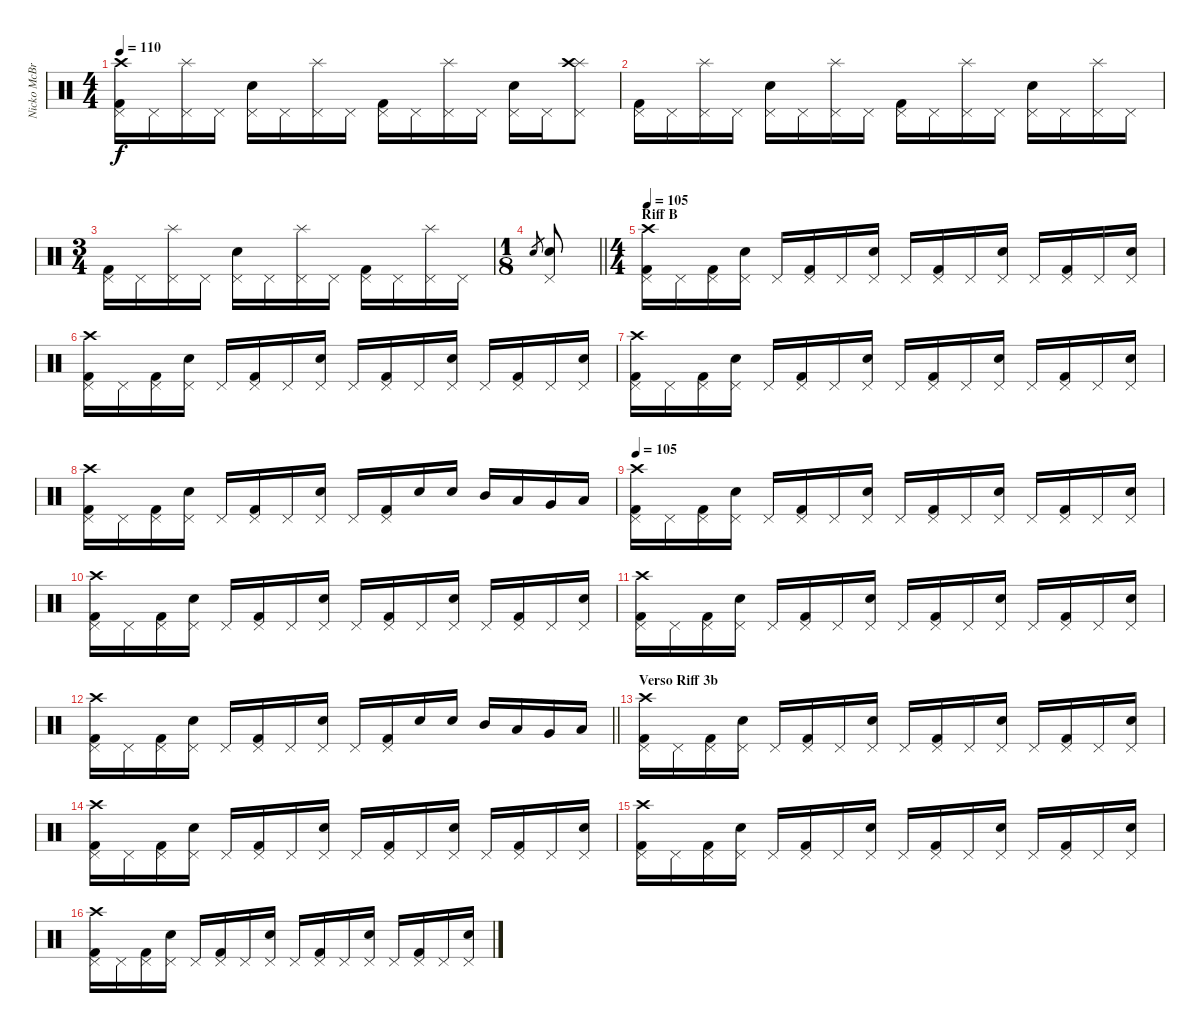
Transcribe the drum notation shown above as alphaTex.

\track ("Nicko McBrain" "Nicko McBr") {instrument percussion}
\staff {score}
\articulation defaults
\ts (4 4)
\tempo 110
\clef neutral
\ks c
("Kick (hit) 2" "Pedal Hi-Hat (hit)" "Crash high (hit)").16{dy f} "Pedal Hi-Hat (hit)".16 ("Pedal Hi-Hat (hit)" "Splash (hit)").16 "Pedal Hi-Hat (hit)".16 ("Snare (hit) 2" "Pedal Hi-Hat (hit)").16 "Pedal Hi-Hat (hit)".16 ("Pedal Hi-Hat (hit)" "Splash (hit)").16 "Pedal Hi-Hat (hit)".16 ("Kick (hit) 2" "Pedal Hi-Hat (hit)").16 "Pedal Hi-Hat (hit)".16 ("Pedal Hi-Hat (hit)" "Splash (hit)").16 "Pedal Hi-Hat (hit)".16 ("Snare (hit) 2" "Pedal Hi-Hat (hit)").16 "Pedal Hi-Hat (hit)".16 ("Pedal Hi-Hat (hit)" "Splash (hit)" "Crash high (hit)").8 |
("Kick (hit) 2" "Pedal Hi-Hat (hit)").16 "Pedal Hi-Hat (hit)".16 ("Pedal Hi-Hat (hit)" "Splash (hit)").16 "Pedal Hi-Hat (hit)".16 ("Snare (hit) 2" "Pedal Hi-Hat (hit)").16 "Pedal Hi-Hat (hit)".16 ("Pedal Hi-Hat (hit)" "Splash (hit)").16 "Pedal Hi-Hat (hit)".16 ("Kick (hit) 2" "Pedal Hi-Hat (hit)").16 "Pedal Hi-Hat (hit)".16 ("Pedal Hi-Hat (hit)" "Splash (hit)").16 "Pedal Hi-Hat (hit)".16 ("Snare (hit) 2" "Pedal Hi-Hat (hit)").16 "Pedal Hi-Hat (hit)".16 ("Pedal Hi-Hat (hit)" "Splash (hit)").16 "Pedal Hi-Hat (hit)".16 |
\ts (3 4)
("Kick (hit) 2" "Pedal Hi-Hat (hit)").16 "Pedal Hi-Hat (hit)".16 ("Pedal Hi-Hat (hit)" "Splash (hit)").16 "Pedal Hi-Hat (hit)".16 ("Snare (hit) 2" "Pedal Hi-Hat (hit)").16 "Pedal Hi-Hat (hit)".16 ("Pedal Hi-Hat (hit)" "Splash (hit)").16 "Pedal Hi-Hat (hit)".16 ("Kick (hit) 2" "Pedal Hi-Hat (hit)").16 "Pedal Hi-Hat (hit)".16 ("Pedal Hi-Hat (hit)" "Splash (hit)").16 "Pedal Hi-Hat (hit)".16 |
\ts (1 8)
\barLineRight lightlight "Snare (hit) 2".8{gr}
("Snare (hit) 2" "Pedal Hi-Hat (hit)").8 |
\ts (4 4)
\section ("" "Riff B")
\tempo 105
("Kick (hit) 2" "Pedal Hi-Hat (hit)" "Crash high (hit)").16 "Pedal Hi-Hat (hit)".16 ("Kick (hit) 2" "Pedal Hi-Hat (hit)").16 ("Snare (hit) 2" "Pedal Hi-Hat (hit)").16 "Pedal Hi-Hat (hit)".16 ("Kick (hit) 2" "Pedal Hi-Hat (hit)").16 "Pedal Hi-Hat (hit)".16 ("Snare (hit) 2" "Pedal Hi-Hat (hit)").16 "Pedal Hi-Hat (hit)".16 ("Kick (hit) 2" "Pedal Hi-Hat (hit)").16 "Pedal Hi-Hat (hit)".16 ("Snare (hit) 2" "Pedal Hi-Hat (hit)").16 "Pedal Hi-Hat (hit)".16 ("Kick (hit) 2" "Pedal Hi-Hat (hit)").16 "Pedal Hi-Hat (hit)".16 ("Snare (hit) 2" "Pedal Hi-Hat (hit)").16 |
("Kick (hit) 2" "Pedal Hi-Hat (hit)" "Crash high (hit)").16 "Pedal Hi-Hat (hit)".16 ("Kick (hit) 2" "Pedal Hi-Hat (hit)").16 ("Snare (hit) 2" "Pedal Hi-Hat (hit)").16 "Pedal Hi-Hat (hit)".16 ("Kick (hit) 2" "Pedal Hi-Hat (hit)").16 "Pedal Hi-Hat (hit)".16 ("Snare (hit) 2" "Pedal Hi-Hat (hit)").16 "Pedal Hi-Hat (hit)".16 ("Kick (hit) 2" "Pedal Hi-Hat (hit)").16 "Pedal Hi-Hat (hit)".16 ("Snare (hit) 2" "Pedal Hi-Hat (hit)").16 "Pedal Hi-Hat (hit)".16 ("Kick (hit) 2" "Pedal Hi-Hat (hit)").16 "Pedal Hi-Hat (hit)".16 ("Snare (hit) 2" "Pedal Hi-Hat (hit)").16 |
("Kick (hit) 2" "Pedal Hi-Hat (hit)" "Crash high (hit)").16 "Pedal Hi-Hat (hit)".16 ("Kick (hit) 2" "Pedal Hi-Hat (hit)").16 ("Snare (hit) 2" "Pedal Hi-Hat (hit)").16 "Pedal Hi-Hat (hit)".16 ("Kick (hit) 2" "Pedal Hi-Hat (hit)").16 "Pedal Hi-Hat (hit)".16 ("Snare (hit) 2" "Pedal Hi-Hat (hit)").16 "Pedal Hi-Hat (hit)".16 ("Kick (hit) 2" "Pedal Hi-Hat (hit)").16 "Pedal Hi-Hat (hit)".16 ("Snare (hit) 2" "Pedal Hi-Hat (hit)").16 "Pedal Hi-Hat (hit)".16 ("Kick (hit) 2" "Pedal Hi-Hat (hit)").16 "Pedal Hi-Hat (hit)".16 ("Snare (hit) 2" "Pedal Hi-Hat (hit)").16 |
("Kick (hit) 2" "Pedal Hi-Hat (hit)" "Crash high (hit)").16 "Pedal Hi-Hat (hit)".16 ("Kick (hit) 2" "Pedal Hi-Hat (hit)").16 ("Snare (hit) 2" "Pedal Hi-Hat (hit)").16 "Pedal Hi-Hat (hit)".16 ("Kick (hit) 2" "Pedal Hi-Hat (hit)").16 "Pedal Hi-Hat (hit)".16 ("Snare (hit) 2" "Pedal Hi-Hat (hit)").16 "Pedal Hi-Hat (hit)".16 ("Kick (hit) 2" "Pedal Hi-Hat (hit)").16 "Snare (hit) 2".16 "Snare (hit) 2".16 "Mid Tom (hit)".16 "Low Tom (hit)".16 "Very Low Tom (hit)".16 "Low Floor Tom (hit)".16 |
\tempo 105
("Kick (hit) 2" "Pedal Hi-Hat (hit)" "Crash high (hit)").16 "Pedal Hi-Hat (hit)".16 ("Kick (hit) 2" "Pedal Hi-Hat (hit)").16 ("Snare (hit) 2" "Pedal Hi-Hat (hit)").16 "Pedal Hi-Hat (hit)".16 ("Kick (hit) 2" "Pedal Hi-Hat (hit)").16 "Pedal Hi-Hat (hit)".16 ("Snare (hit) 2" "Pedal Hi-Hat (hit)").16 "Pedal Hi-Hat (hit)".16 ("Kick (hit) 2" "Pedal Hi-Hat (hit)").16 "Pedal Hi-Hat (hit)".16 ("Snare (hit) 2" "Pedal Hi-Hat (hit)").16 "Pedal Hi-Hat (hit)".16 ("Kick (hit) 2" "Pedal Hi-Hat (hit)").16 "Pedal Hi-Hat (hit)".16 ("Snare (hit) 2" "Pedal Hi-Hat (hit)").16 |
("Kick (hit) 2" "Pedal Hi-Hat (hit)" "Crash high (hit)").16 "Pedal Hi-Hat (hit)".16 ("Kick (hit) 2" "Pedal Hi-Hat (hit)").16 ("Snare (hit) 2" "Pedal Hi-Hat (hit)").16 "Pedal Hi-Hat (hit)".16 ("Kick (hit) 2" "Pedal Hi-Hat (hit)").16 "Pedal Hi-Hat (hit)".16 ("Snare (hit) 2" "Pedal Hi-Hat (hit)").16 "Pedal Hi-Hat (hit)".16 ("Kick (hit) 2" "Pedal Hi-Hat (hit)").16 "Pedal Hi-Hat (hit)".16 ("Snare (hit) 2" "Pedal Hi-Hat (hit)").16 "Pedal Hi-Hat (hit)".16 ("Kick (hit) 2" "Pedal Hi-Hat (hit)").16 "Pedal Hi-Hat (hit)".16 ("Snare (hit) 2" "Pedal Hi-Hat (hit)").16 |
("Kick (hit) 2" "Pedal Hi-Hat (hit)" "Crash high (hit)").16 "Pedal Hi-Hat (hit)".16 ("Kick (hit) 2" "Pedal Hi-Hat (hit)").16 ("Snare (hit) 2" "Pedal Hi-Hat (hit)").16 "Pedal Hi-Hat (hit)".16 ("Kick (hit) 2" "Pedal Hi-Hat (hit)").16 "Pedal Hi-Hat (hit)".16 ("Snare (hit) 2" "Pedal Hi-Hat (hit)").16 "Pedal Hi-Hat (hit)".16 ("Kick (hit) 2" "Pedal Hi-Hat (hit)").16 "Pedal Hi-Hat (hit)".16 ("Snare (hit) 2" "Pedal Hi-Hat (hit)").16 "Pedal Hi-Hat (hit)".16 ("Kick (hit) 2" "Pedal Hi-Hat (hit)").16 "Pedal Hi-Hat (hit)".16 ("Snare (hit) 2" "Pedal Hi-Hat (hit)").16 |
\barLineRight lightlight
("Kick (hit) 2" "Pedal Hi-Hat (hit)" "Crash high (hit)").16 "Pedal Hi-Hat (hit)".16 ("Kick (hit) 2" "Pedal Hi-Hat (hit)").16 ("Snare (hit) 2" "Pedal Hi-Hat (hit)").16 "Pedal Hi-Hat (hit)".16 ("Kick (hit) 2" "Pedal Hi-Hat (hit)").16 "Pedal Hi-Hat (hit)".16 ("Snare (hit) 2" "Pedal Hi-Hat (hit)").16 "Pedal Hi-Hat (hit)".16 ("Kick (hit) 2" "Pedal Hi-Hat (hit)").16 "Snare (hit) 2".16 "Snare (hit) 2".16 "Mid Tom (hit)".16 "Low Tom (hit)".16 "Very Low Tom (hit)".16 "Low Floor Tom (hit)".16 |
\section ("" "Verso Riff 3b")
("Kick (hit) 2" "Pedal Hi-Hat (hit)" "Crash high (hit)").16 "Pedal Hi-Hat (hit)".16 ("Kick (hit) 2" "Pedal Hi-Hat (hit)").16 ("Snare (hit) 2" "Pedal Hi-Hat (hit)").16 "Pedal Hi-Hat (hit)".16 ("Kick (hit) 2" "Pedal Hi-Hat (hit)").16 "Pedal Hi-Hat (hit)".16 ("Snare (hit) 2" "Pedal Hi-Hat (hit)").16 "Pedal Hi-Hat (hit)".16 ("Kick (hit) 2" "Pedal Hi-Hat (hit)").16 "Pedal Hi-Hat (hit)".16 ("Snare (hit) 2" "Pedal Hi-Hat (hit)").16 "Pedal Hi-Hat (hit)".16 ("Kick (hit) 2" "Pedal Hi-Hat (hit)").16 "Pedal Hi-Hat (hit)".16 ("Snare (hit) 2" "Pedal Hi-Hat (hit)").16 |
("Kick (hit) 2" "Pedal Hi-Hat (hit)" "Crash high (hit)").16 "Pedal Hi-Hat (hit)".16 ("Kick (hit) 2" "Pedal Hi-Hat (hit)").16 ("Snare (hit) 2" "Pedal Hi-Hat (hit)").16 "Pedal Hi-Hat (hit)".16 ("Kick (hit) 2" "Pedal Hi-Hat (hit)").16 "Pedal Hi-Hat (hit)".16 ("Snare (hit) 2" "Pedal Hi-Hat (hit)").16 "Pedal Hi-Hat (hit)".16 ("Kick (hit) 2" "Pedal Hi-Hat (hit)").16 "Pedal Hi-Hat (hit)".16 ("Snare (hit) 2" "Pedal Hi-Hat (hit)").16 "Pedal Hi-Hat (hit)".16 ("Kick (hit) 2" "Pedal Hi-Hat (hit)").16 "Pedal Hi-Hat (hit)".16 ("Snare (hit) 2" "Pedal Hi-Hat (hit)").16 |
("Kick (hit) 2" "Pedal Hi-Hat (hit)" "Crash high (hit)").16 "Pedal Hi-Hat (hit)".16 ("Kick (hit) 2" "Pedal Hi-Hat (hit)").16 ("Snare (hit) 2" "Pedal Hi-Hat (hit)").16 "Pedal Hi-Hat (hit)".16 ("Kick (hit) 2" "Pedal Hi-Hat (hit)").16 "Pedal Hi-Hat (hit)".16 ("Snare (hit) 2" "Pedal Hi-Hat (hit)").16 "Pedal Hi-Hat (hit)".16 ("Kick (hit) 2" "Pedal Hi-Hat (hit)").16 "Pedal Hi-Hat (hit)".16 ("Snare (hit) 2" "Pedal Hi-Hat (hit)").16 "Pedal Hi-Hat (hit)".16 ("Kick (hit) 2" "Pedal Hi-Hat (hit)").16 "Pedal Hi-Hat (hit)".16 ("Snare (hit) 2" "Pedal Hi-Hat (hit)").16 |
("Kick (hit) 2" "Pedal Hi-Hat (hit)" "Crash high (hit)").16 "Pedal Hi-Hat (hit)".16 ("Kick (hit) 2" "Pedal Hi-Hat (hit)").16 ("Snare (hit) 2" "Pedal Hi-Hat (hit)").16 "Pedal Hi-Hat (hit)".16 ("Kick (hit) 2" "Pedal Hi-Hat (hit)").16 "Pedal Hi-Hat (hit)".16 ("Snare (hit) 2" "Pedal Hi-Hat (hit)").16 "Pedal Hi-Hat (hit)".16 ("Kick (hit) 2" "Pedal Hi-Hat (hit)").16 "Pedal Hi-Hat (hit)".16 ("Snare (hit) 2" "Pedal Hi-Hat (hit)").16 "Pedal Hi-Hat (hit)".16 ("Kick (hit) 2" "Pedal Hi-Hat (hit)").16 "Pedal Hi-Hat (hit)".16 ("Snare (hit) 2" "Pedal Hi-Hat (hit)").16
